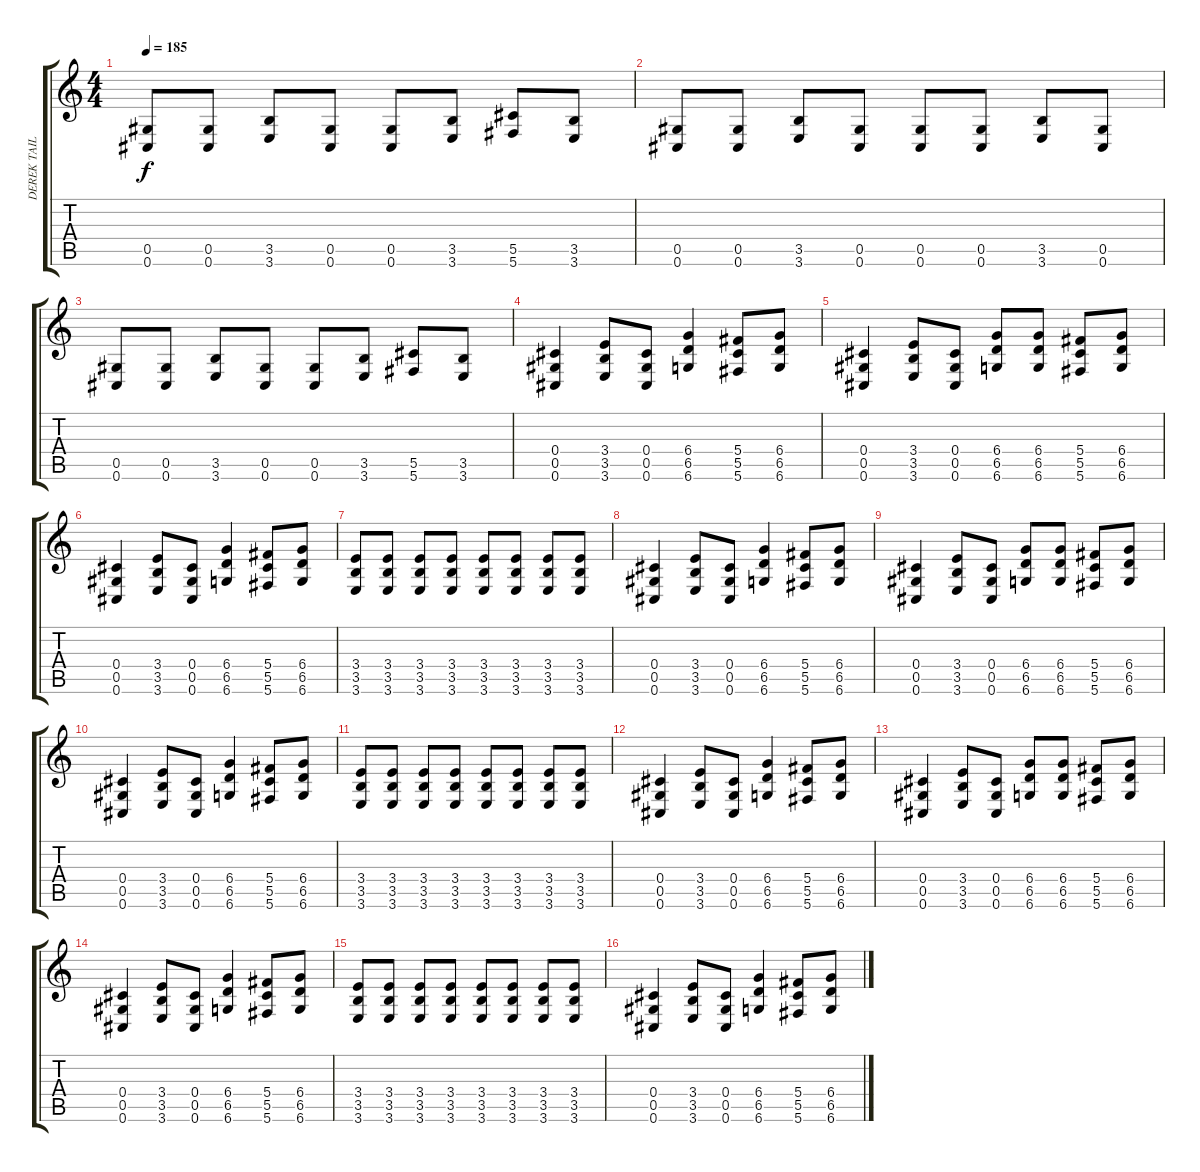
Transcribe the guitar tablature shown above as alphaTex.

\track ("DEREK TAILER -  guitar " "DEREK TAIL") {instrument distortionguitar}
\staff {score tabs}
\tuning (Eb4 Bb3 Gb3 Db3 Ab2 Db2) {hide}
\ts (4 4)
\tempo 185
\clef g2
\ks c
(0.5 0.6).8{dy f} (0.5 0.6).8 (3.5 3.6).8 (0.5 0.6).8 (0.5 0.6).8 (3.5 3.6).8 (5.5 5.6).8 (3.5 3.6).8 |
(0.5 0.6).8 (0.5 0.6).8 (3.5 3.6).8 (0.5 0.6).8 (0.5 0.6).8 (0.5 0.6).8 (3.5 3.6).8 (0.5 0.6).8 |
(0.5 0.6).8 (0.5 0.6).8 (3.5 3.6).8 (0.5 0.6).8 (0.5 0.6).8 (3.5 3.6).8 (5.5 5.6).8 (3.5 3.6).8 |
(0.4 0.5 0.6).4 (3.4 3.5 3.6).8 (0.4 0.5 0.6).8 (6.4 6.5 6.6).4 (5.4 5.5 5.6).8 (6.4 6.5 6.6).8 |
(0.4 0.5 0.6).4 (3.4 3.5 3.6).8 (0.4 0.5 0.6).8 (6.4 6.5 6.6).8 (6.4 6.5 6.6).8 (5.4 5.5 5.6).8 (6.4 6.5 6.6).8 |
(0.4 0.5 0.6).4 (3.4 3.5 3.6).8 (0.4 0.5 0.6).8 (6.4 6.5 6.6).4 (5.4 5.5 5.6).8 (6.4 6.5 6.6).8 |
(3.4 3.5 3.6).8 (3.4 3.5 3.6).8 (3.4 3.5 3.6).8 (3.4 3.5 3.6).8 (3.4 3.5 3.6).8 (3.4 3.5 3.6).8 (3.4 3.5 3.6).8 (3.4 3.5 3.6).8 |
(0.4 0.5 0.6).4 (3.4 3.5 3.6).8 (0.4 0.5 0.6).8 (6.4 6.5 6.6).4 (5.4 5.5 5.6).8 (6.4 6.5 6.6).8 |
(0.4 0.5 0.6).4 (3.4 3.5 3.6).8 (0.4 0.5 0.6).8 (6.4 6.5 6.6).8 (6.4 6.5 6.6).8 (5.4 5.5 5.6).8 (6.4 6.5 6.6).8 |
(0.4 0.5 0.6).4 (3.4 3.5 3.6).8 (0.4 0.5 0.6).8 (6.4 6.5 6.6).4 (5.4 5.5 5.6).8 (6.4 6.5 6.6).8 |
(3.4 3.5 3.6).8 (3.4 3.5 3.6).8 (3.4 3.5 3.6).8 (3.4 3.5 3.6).8 (3.4 3.5 3.6).8 (3.4 3.5 3.6).8 (3.4 3.5 3.6).8 (3.4 3.5 3.6).8 |
(0.4 0.5 0.6).4 (3.4 3.5 3.6).8 (0.4 0.5 0.6).8 (6.4 6.5 6.6).4 (5.4 5.5 5.6).8 (6.4 6.5 6.6).8 |
(0.4 0.5 0.6).4 (3.4 3.5 3.6).8 (0.4 0.5 0.6).8 (6.4 6.5 6.6).8 (6.4 6.5 6.6).8 (5.4 5.5 5.6).8 (6.4 6.5 6.6).8 |
(0.4 0.5 0.6).4 (3.4 3.5 3.6).8 (0.4 0.5 0.6).8 (6.4 6.5 6.6).4 (5.4 5.5 5.6).8 (6.4 6.5 6.6).8 |
(3.4 3.5 3.6).8 (3.4 3.5 3.6).8 (3.4 3.5 3.6).8 (3.4 3.5 3.6).8 (3.4 3.5 3.6).8 (3.4 3.5 3.6).8 (3.4 3.5 3.6).8 (3.4 3.5 3.6).8 |
(0.4 0.5 0.6).4 (3.4 3.5 3.6).8 (0.4 0.5 0.6).8 (6.4 6.5 6.6).4 (5.4 5.5 5.6).8 (6.4 6.5 6.6).8
